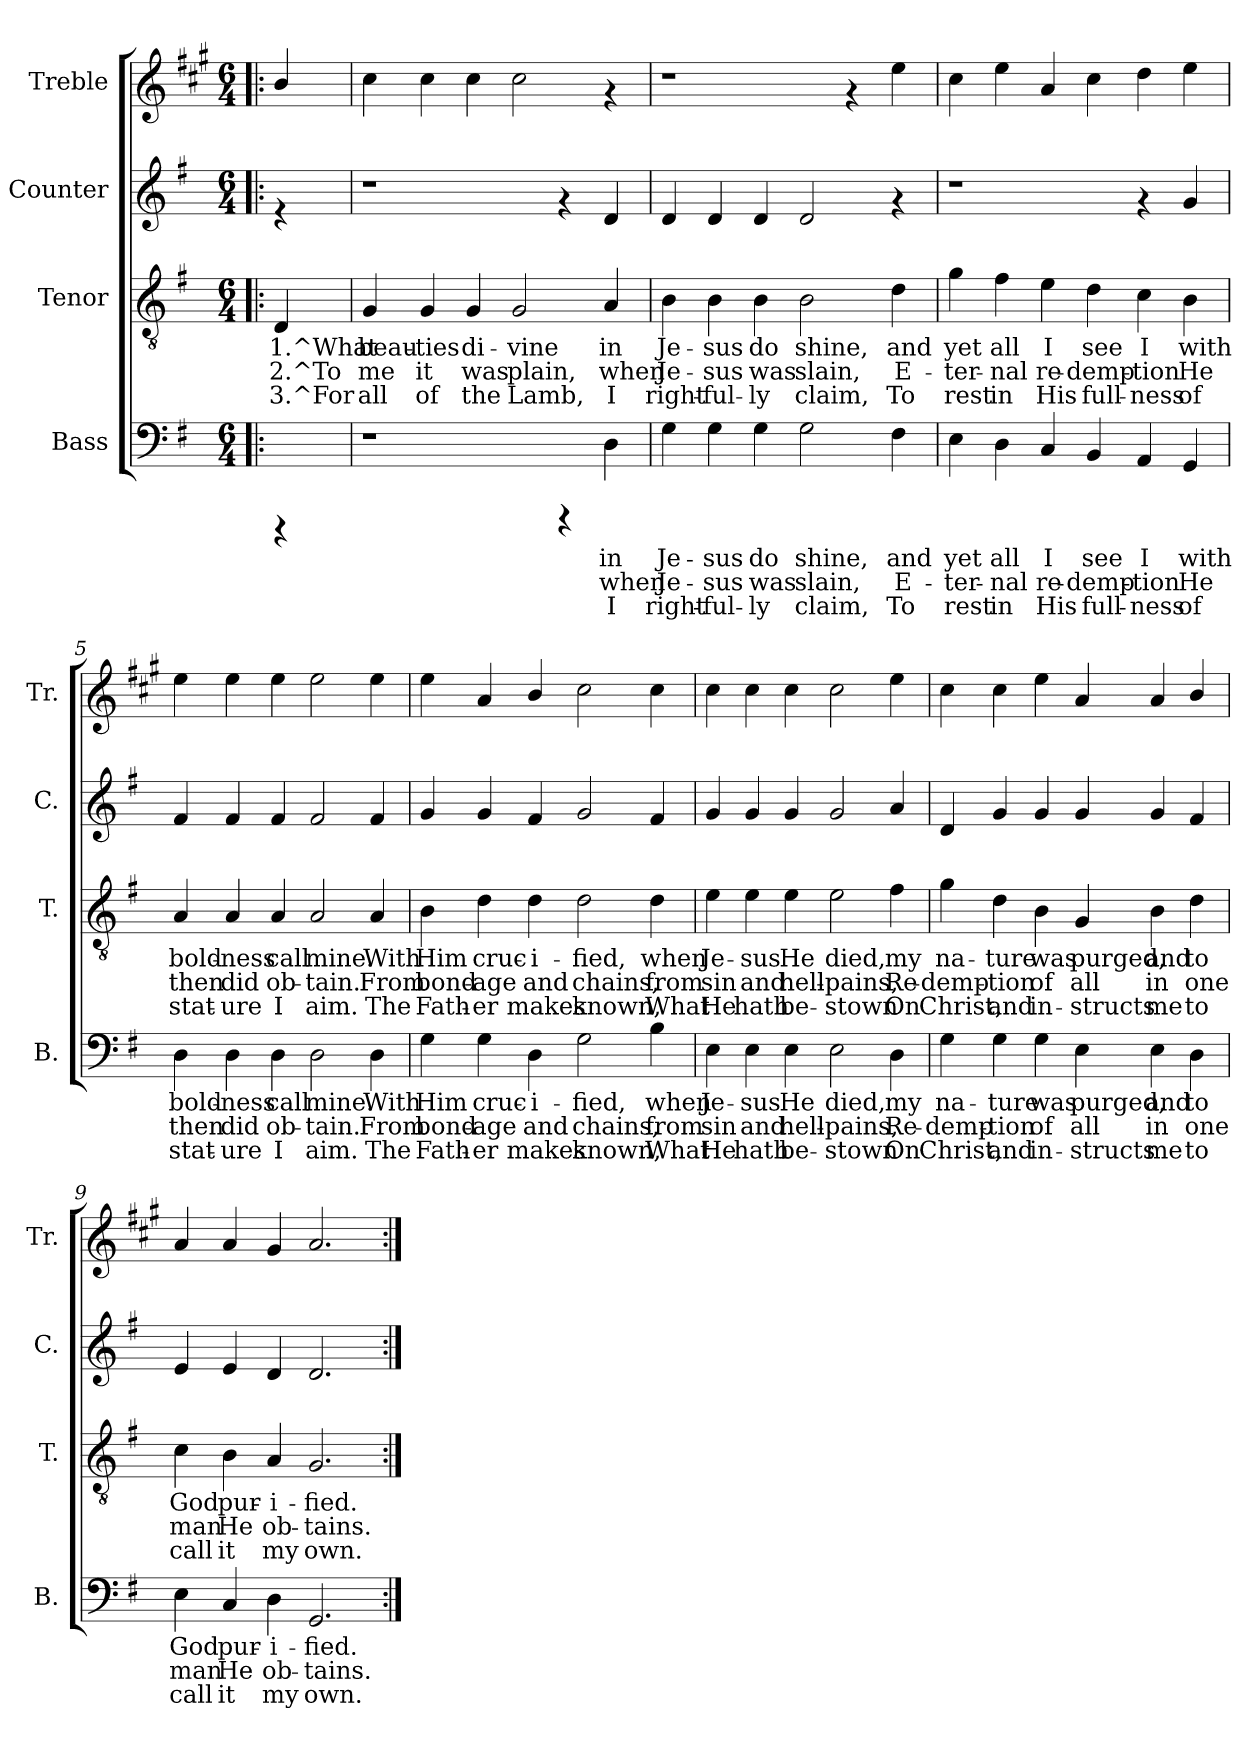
**kern	**text	**text	**text	**kern	**text	**text	**text	**kern	**kern
*part4	*part4	*part4	*part4	*part3	*part3	*part3	*part3	*part2	*part1
*staff4	*staff4	*staff4	*staff4	*staff3	*staff3	*staff3	*staff3	*staff2	*staff1
*I"Bass	*	*	*	*I"Tenor	*	*	*	*I"Counter	*I"Treble
*I'B.	*	*	*	*I'T.	*	*	*	*I'C.	*I'Tr.
!!LO:PB:g=z
*stria5	*	*	*	*stria5	*	*	*	*stria5	*stria5
*clefF4	*	*	*	*clefGv2	*	*	*	*clefG2	*clefG2
*	*	*	*	*	*	*	*	*	*ITrd1c2
*k[f#]	*	*	*	*k[f#]	*	*	*	*k[f#]	*k[f#]
*G:	*	*	*	*G:	*	*	*	*G:	*G:
*M6/4	*	*	*	*M6/4	*	*	*	*M6/4	*M6/4
=1!|:	=1!|:	=1!|:	=1!|:	=1!|:	=1!|:	=1!|:	=1!|:	=1!|:	=1!|:
!	!	!	!	!	!LO:LY:b:rj	!LO:LY:b:rj	!LO:LY:b:rj	!	!
4rBBBB	.	.	.	4D/	1.^What	2.^To	3.^For	4re	4a/
=2	=2	=2	=2	=2	=2	=2	=2	=2	=2
!	!	!	!	!	!LO:LY:b:rj	!LO:LY:b:rj	!LO:LY:b:rj	!	!
1r	.	.	.	4G/	beau-	-me	all	1r	4b\
!	!	!	!	!	!LO:LY:b:rj	!LO:LY:b:rj	!LO:LY:b:rj	!	!
.	.	.	.	4G/	ties	it	of	.	4b\
!	!	!	!	!	!LO:LY:b:rj	!LO:LY:b:rj	!LO:LY:b:rj	!	!
.	.	.	.	4G/	di-	-was	the	.	4b\
!	!	!	!	!	!LO:LY:b:rj	!LO:LY:b:rj	!LO:LY:b:rj	!	!
.	.	.	.	2G/	vine	plain,	Lamb,	.	2b\
4rCCC	.	.	.	.	.	.	.	4rf	.
!	!LO:LY:a:cj	!LO:LY:a:cj	!LO:LY:b:cj	!	!LO:LY:b:rj	!LO:LY:b:rj	!LO:LY:b:rj	!	!
4D\	in	when	I	4A/	in	when	I	4d/	4rf
=3	=3	=3	=3	=3	=3	=3	=3	=3	=3
!	!LO:LY:a:cj	!LO:LY:a:cj	!LO:LY:b:cj	!	!LO:LY:b:rj	!LO:LY:b:rj	!LO:LY:b:rj	!	!
4G\	Je-	-Je-	-right-	4B\	Je-	-Je-	-right-	4d/	1r
!	!LO:LY:a:cj	!LO:LY:a:cj	!LO:LY:b:cj	!	!LO:LY:b:rj	!LO:LY:b:rj	!LO:LY:b:rj	!	!
4G\	-sus	sus	ful-	4B\	-sus	sus	ful-	4d/	.
!	!LO:LY:a:cj	!LO:LY:a:cj	!LO:LY:b:cj	!	!LO:LY:b:rj	!LO:LY:b:rj	!LO:LY:b:rj	!	!
4G\	-do	was	ly	4B\	-do	was	ly	4d/	.
!	!LO:LY:a:cj	!LO:LY:a:cj	!LO:LY:b:cj	!	!LO:LY:b:rj	!LO:LY:b:rj	!LO:LY:b:rj	!	!
2G\	shine,	slain,	claim,	2B\	shine,	slain,	claim,	2d/	.
.	.	.	.	.	.	.	.	.	4rf
!	!LO:LY:a:cj	!LO:LY:a:cj	!LO:LY:b:cj	!	!LO:LY:b:rj	!LO:LY:b:rj	!LO:LY:b:rj	!	!
4F#\	and	E-	-To	4d\	and	E-	-To	4rf	4dd\
!!LO:LB:g=z
=4	=4	=4	=4	=4	=4	=4	=4	=4	=4
!	!LO:LY:a:cj	!LO:LY:a:cj	!LO:LY:b:cj	!	!LO:LY:b:rj	!LO:LY:b:rj	!LO:LY:b:rj	!	!
4E\	yet	ter-	-rest	4g\	yet	ter-	-rest	1r	4b\
!	!LO:LY:a:cj	!LO:LY:a:cj	!LO:LY:b:cj	!	!LO:LY:b:rj	!LO:LY:b:rj	!LO:LY:b:rj	!	!
4D\	all	nal	in	4f#\	all	nal	in	.	4dd\
!	!LO:LY:a:cj	!LO:LY:a:cj	!LO:LY:b:cj	!	!LO:LY:b:rj	!LO:LY:b:rj	!LO:LY:b:rj	!	!
4C/	I	re-	-His	4e\	I	re-	-His	.	4g/
!	!LO:LY:a:cj	!LO:LY:a:cj	!LO:LY:b:cj	!	!LO:LY:b:rj	!LO:LY:b:rj	!LO:LY:b:rj	!	!
4BB/	see	demp-	-full-	4d\	see	demp-	-full-	.	4b\
!	!LO:LY:a:cj	!LO:LY:a:cj	!LO:LY:b:cj	!	!LO:LY:b:rj	!LO:LY:b:rj	!LO:LY:b:rj	!	!
4AA/	-I	tion	ness	4c\	-I	tion	ness	4rf	4cc\
!	!LO:LY:a:cj	!LO:LY:a:cj	!LO:LY:b:cj	!	!LO:LY:b:rj	!LO:LY:b:rj	!LO:LY:b:rj	!	!
4GG/	with	He	of	4B\	with	He	of	4g/	4dd\
=5	=5	=5	=5	=5	=5	=5	=5	=5	=5
!	!LO:LY:a:cj	!LO:LY:a:cj	!LO:LY:b:cj	!	!LO:LY:b:rj	!LO:LY:b:rj	!LO:LY:b:rj	!	!
4D\	bold-	-then	stat-	4A/	bold-	-then	stat-	4f#/	4dd\
!	!LO:LY:a:cj	!LO:LY:a:cj	!LO:LY:b:cj	!	!LO:LY:b:rj	!LO:LY:b:rj	!LO:LY:b:rj	!	!
4D\	-ness	did	ure	4A/	-ness	did	ure	4f#/	4dd\
!	!LO:LY:a:cj	!LO:LY:a:cj	!LO:LY:b:cj	!	!LO:LY:b:rj	!LO:LY:b:rj	!LO:LY:b:rj	!	!
4D\	call	ob-	-I	4A/	call	ob-	-I	4f#/	4dd\
!	!LO:LY:a:cj	!LO:LY:a:cj	!LO:LY:b:cj	!	!LO:LY:b:rj	!LO:LY:b:rj	!LO:LY:b:rj	!	!
2D\	mine.	tain.	aim.	2A/	mine.	tain.	aim.	2f#/	2dd\
!	!LO:LY:a:cj	!LO:LY:a:cj	!LO:LY:b:cj	!	!LO:LY:b:rj	!LO:LY:b:rj	!LO:LY:b:rj	!	!
4D\	With	From	The	4A/	With	From	The	4f#/	4dd\
=6	=6	=6	=6	=6	=6	=6	=6	=6	=6
!	!LO:LY:a:cj	!LO:LY:a:cj	!LO:LY:b:cj	!	!LO:LY:b:rj	!LO:LY:b:rj	!LO:LY:b:rj	!	!
4G\	Him	bond-	-Fath-	4B\	Him	bond-	-Fath-	4g/	4dd\
!	!LO:LY:a:cj	!LO:LY:a:cj	!LO:LY:b:cj	!	!LO:LY:b:rj	!LO:LY:b:rj	!LO:LY:b:rj	!	!
4G\	-cruc-	-age	er	4d\	-cruc-	-age	er	4g/	4g/
!	!LO:LY:a:cj	!LO:LY:a:cj	!LO:LY:b:cj	!	!LO:LY:b:rj	!LO:LY:b:rj	!LO:LY:b:rj	!	!
4D\	i-	-and	makes	4d\	i-	-and	makes	4f#/	4a/
!	!LO:LY:a:cj	!LO:LY:a:cj	!LO:LY:b:cj	!	!LO:LY:b:rj	!LO:LY:b:rj	!LO:LY:b:rj	!	!
2G\	fied,	chains,	known,	2d\	fied,	chains,	known,	2g/	2b\
!	!LO:LY:a:cj	!LO:LY:a:cj	!LO:LY:b:cj	!	!LO:LY:b:rj	!LO:LY:b:rj	!LO:LY:b:rj	!	!
4B\	when	from	What	4d\	when	from	What	4f#/	4b\
!!LO:LB:g=z
=7	=7	=7	=7	=7	=7	=7	=7	=7	=7
!	!LO:LY:a:cj	!LO:LY:a:cj	!LO:LY:b:cj	!	!LO:LY:b:rj	!LO:LY:b:rj	!LO:LY:b:rj	!	!
4E\	Je-	-sin	He	4e\	Je-	-sin	He	4g/	4b\
!	!LO:LY:a:cj	!LO:LY:a:cj	!LO:LY:b:cj	!	!LO:LY:b:rj	!LO:LY:b:rj	!LO:LY:b:rj	!	!
4E\	sus	and	hath	4e\	sus	and	hath	4g/	4b\
!	!LO:LY:a:cj	!LO:LY:a:cj	!LO:LY:b:cj	!	!LO:LY:b:rj	!LO:LY:b:rj	!LO:LY:b:rj	!	!
4E\	He	hell-	-be-	4e\	He	hell-	-be-	4g/	4b\
!	!LO:LY:a:cj	!LO:LY:a:cj	!LO:LY:b:cj	!	!LO:LY:b:rj	!LO:LY:b:rj	!LO:LY:b:rj	!	!
2E\	-died,	pains,	stown	2e\	-died,	pains,	stown	2g/	2b\
!	!LO:LY:a:cj	!LO:LY:a:cj	!LO:LY:b:cj	!	!LO:LY:b:rj	!LO:LY:b:rj	!LO:LY:b:rj	!	!
4D\	my	Re-	-On	4f#\	my	Re-	-On	4a/	4dd\
=8	=8	=8	=8	=8	=8	=8	=8	=8	=8
!	!LO:LY:a:cj	!LO:LY:a:cj	!LO:LY:b:cj	!	!LO:LY:b:rj	!LO:LY:b:rj	!LO:LY:b:rj	!	!
4G\	na-	-demp-	-Christ,	4g\	na-	-demp-	-Christ,	4d/	4b\
!	!LO:LY:a:cj	!LO:LY:a:cj	!LO:LY:b:cj	!	!LO:LY:b:rj	!LO:LY:b:rj	!LO:LY:b:rj	!	!
4G\	ture	tion	and	4d\	ture	tion	and	4g/	4b\
!	!LO:LY:a:cj	!LO:LY:a:cj	!LO:LY:b:cj	!	!LO:LY:b:rj	!LO:LY:b:rj	!LO:LY:b:rj	!	!
4G\	was	of	in-	4B\	was	of	in-	4g/	4dd\
!	!LO:LY:a:cj	!LO:LY:a:cj	!LO:LY:b:cj	!	!LO:LY:b:rj	!LO:LY:b:rj	!LO:LY:b:rj	!	!
4E\	-purged,	all	structs	4G/	-purged,	all	structs	4g/	4g/
!	!LO:LY:a:cj	!LO:LY:a:cj	!LO:LY:b:cj	!	!LO:LY:b:rj	!LO:LY:b:rj	!LO:LY:b:rj	!	!
4E\	and	in	me	4B\	and	in	me	4g/	4g/
!	!LO:LY:a:cj	!LO:LY:a:cj	!LO:LY:b:cj	!	!LO:LY:b:rj	!LO:LY:b:rj	!LO:LY:b:rj	!	!
4D\	to	one	to	4d\	to	one	to	4f#/	4a/
=9	=9	=9	=9	=9	=9	=9	=9	=9	=9
!	!LO:LY:a:cj	!LO:LY:a:cj	!LO:LY:b:cj	!	!LO:LY:b:rj	!LO:LY:b:rj	!LO:LY:b:rj	!	!
4E\	God	man	call	4c\	God	man	call	4e/	4g/
!	!LO:LY:a:cj	!LO:LY:a:cj	!LO:LY:b:cj	!	!LO:LY:b:rj	!LO:LY:b:rj	!LO:LY:b:rj	!	!
4C/	pur-	-He	it	4B\	pur-	-He	it	4e/	4g/
!	!LO:LY:a:cj	!LO:LY:a:cj	!LO:LY:b:cj	!	!LO:LY:b:rj	!LO:LY:b:rj	!LO:LY:b:rj	!	!
4D\	i-	-ob-	-my	4A/	i-	-ob-	-my	4d/	4f#/
!	!LO:LY:a:cj	!LO:LY:a:cj	!LO:LY:b:cj	!	!LO:LY:b:rj	!LO:LY:b:rj	!LO:LY:b:rj	!	!
2.GG/	fied.	tains.	own.	2.G/	fied.	tains.	own.	2.d/	2.g/
=:|!	=:|!	=:|!	=:|!	=:|!	=:|!	=:|!	=:|!	=:|!	=:|!
*-	*-	*-	*-	*-	*-	*-	*-	*-	*-
